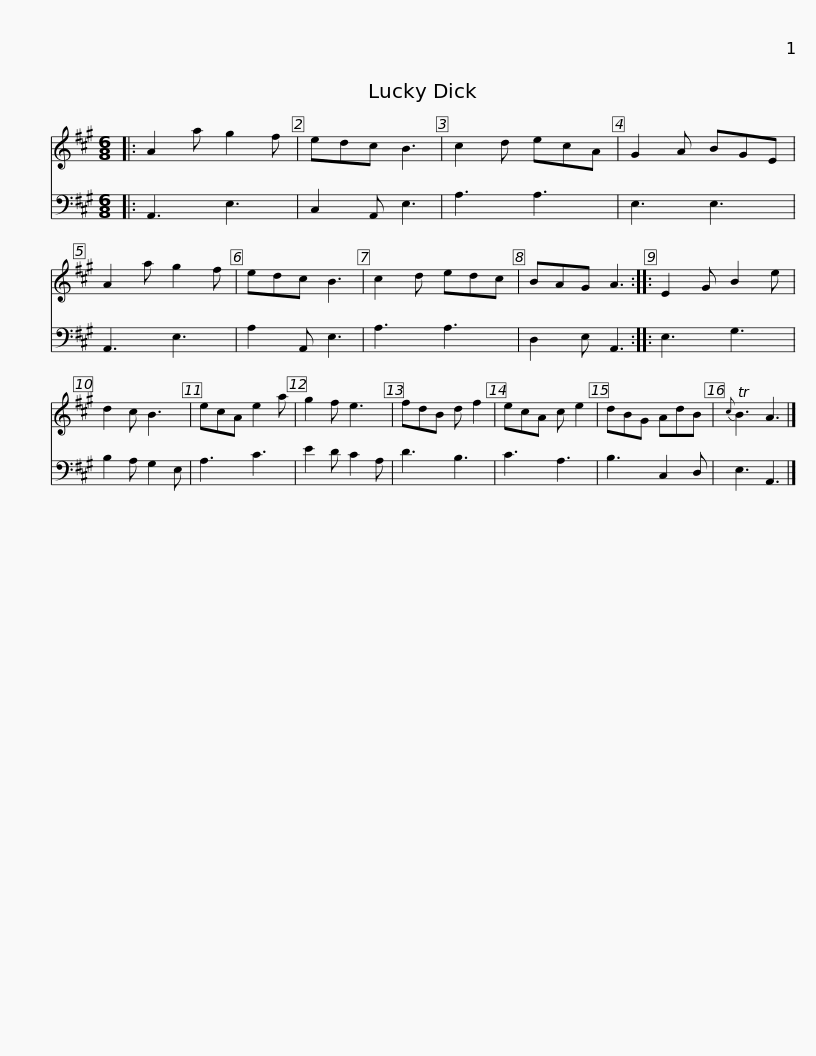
X:1
%%score 1 2
L:1/8
M:6/8
I:linebreak $
K:A
V:1 treble
V:2 bass
V:1
|: A2 a g2 f | edc B3 | c2 d ecA | G2 A BGE | A2 a g2 f | %5
 edc B3 | c2 d edc | BAG A3 ::$ E2 G B2 e | d2 c B3 | %10
 ecA e2 a | g2 f e3 | fdB d f2 | ecA c e2 | dBG AdB | %15
{c} TB3 A3 |] %16
V:2
|: A,,3 E,3 | C,2 A,, E,3 | A,3 A,3 | E,3 E,3 | A,,3 E,3 | %5
 A,2 A,, E,3 | A,3 A,3 | D,2 E, A,,3 ::$ E,3 G,3 | B,2 A, G,2 E, | %10
 A,3 C3 | E2 D C2 A, | D3 B,3 | C3 A,3 | B,3 C,2 D, | %15
 E,3 A,,3 |] %16
